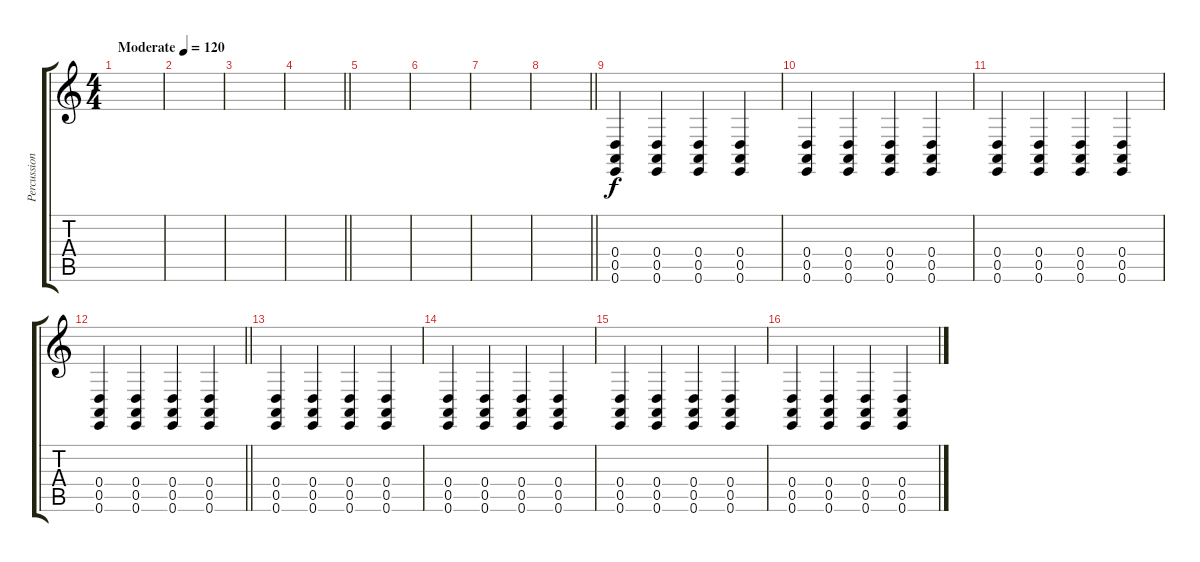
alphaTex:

\track ("Percussion" "Percussion") {instrument melodictom}
\staff {score tabs}
\tuning (E4 B3 G3 D3 A2 E2) {hide}
\ts (4 4)
\tempo (120 "Moderate")
\clef g2
\ks c
|
|
|
\barLineRight lightlight
|
\section ("" "")
|
|
|
\barLineRight lightlight
|
\section ("" "")
(0.4 0.5 0.6).4 (0.4 0.5 0.6).4 (0.4 0.5 0.6).4 (0.4 0.5 0.6).4 |
(0.4 0.5 0.6).4 (0.4 0.5 0.6).4 (0.4 0.5 0.6).4 (0.4 0.5 0.6).4 |
(0.4 0.5 0.6).4 (0.4 0.5 0.6).4 (0.4 0.5 0.6).4 (0.4 0.5 0.6).4 |
\barLineRight lightlight
(0.4 0.5 0.6).4 (0.4 0.5 0.6).4 (0.4 0.5 0.6).4 (0.4 0.5 0.6).4 |
\section ("" "")
(0.4 0.5 0.6).4 (0.4 0.5 0.6).4 (0.4 0.5 0.6).4 (0.4 0.5 0.6).4 |
(0.4 0.5 0.6).4 (0.4 0.5 0.6).4 (0.4 0.5 0.6).4 (0.4 0.5 0.6).4 |
(0.4 0.5 0.6).4 (0.4 0.5 0.6).4 (0.4 0.5 0.6).4 (0.4 0.5 0.6).4 |
(0.4 0.5 0.6).4 (0.4 0.5 0.6).4 (0.4 0.5 0.6).4 (0.4 0.5 0.6).4
